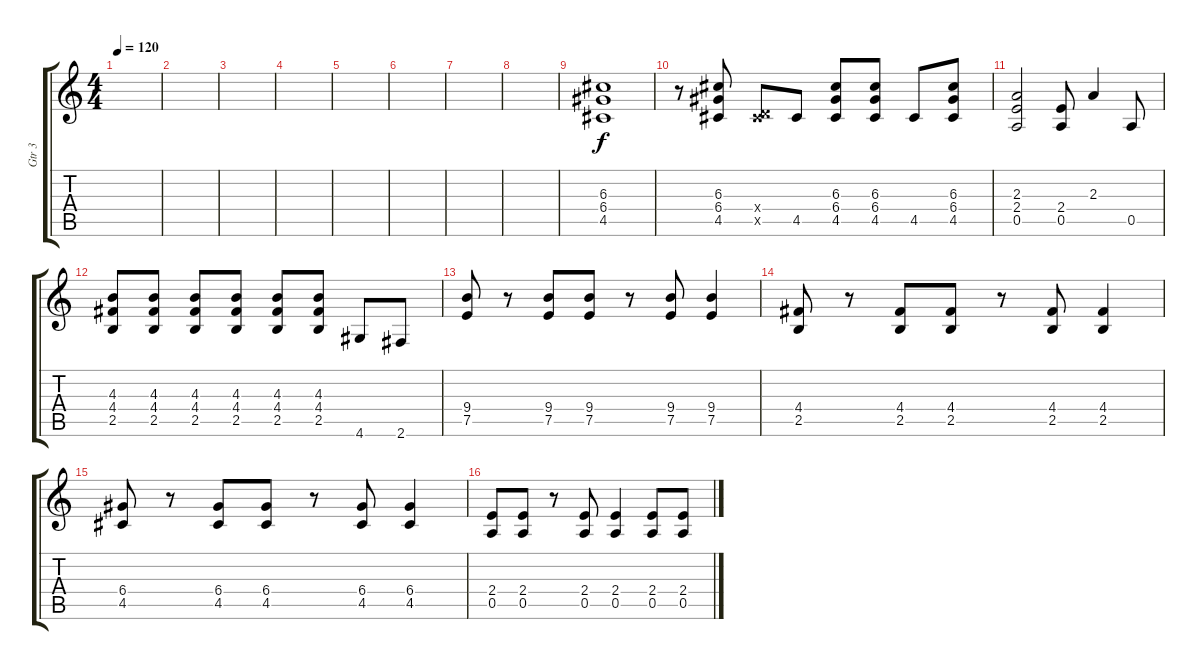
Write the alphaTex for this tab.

\track ("Gtr 3" "Gtr 3") {instrument distortionguitar}
\staff {score tabs}
\tuning (E4 B3 G3 D3 A2 E2) {hide}
\ts (4 4)
\tempo 120
\clef g2
\ks c
|
|
|
|
|
|
|
|
(6.3 6.4 4.5).1 |
r.8 (6.3 6.4 4.5).8 (0.4{x} 4.5{x}).8 4.5.8 (6.3 6.4 4.5).8 (6.3 6.4 4.5).8 4.5.8 (6.3 6.4 4.5).8 |
(2.3 2.4 0.5).2 (2.4 0.5).8 2.3.4 0.5.8 |
(4.3 4.4 2.5).8 (4.3 4.4 2.5).8 (4.3 4.4 2.5).8 (4.3 4.4 2.5).8 (4.3 4.4 2.5).8 (4.3 4.4 2.5).8 4.6.8 2.6.8 |
(9.4 7.5).8 r.8 (9.4 7.5).8 (9.4 7.5).8 r.8 (9.4 7.5).8 (9.4 7.5).4 |
(4.4 2.5).8 r.8 (4.4 2.5).8 (4.4 2.5).8 r.8 (4.4 2.5).8 (4.4 2.5).4 |
(6.4 4.5).8 r.8 (6.4 4.5).8 (6.4 4.5).8 r.8 (6.4 4.5).8 (6.4 4.5).4 |
(2.4 0.5).8 (2.4 0.5).8 r.8 (2.4 0.5).8 (2.4 0.5).4 (2.4 0.5).8 (2.4 0.5).8
